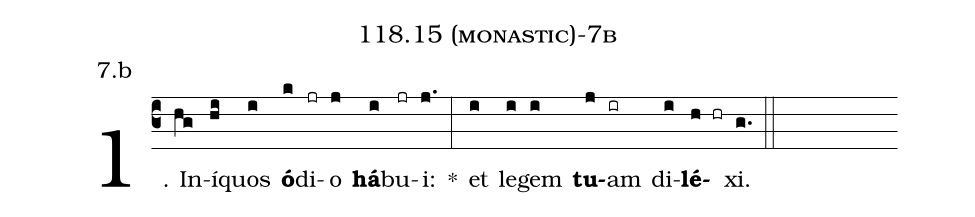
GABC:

name: 118.15 (monastic)-7b;
annotation: 7.b;
%%
(c3)1. In(hg)í(hi)quos(i) <b>ó</b>(k)di(jr)o(j) <b>há</b>(i)bu(jr)i:(j.) *(:) et(i) le(i)gem(i) <b>tu</b>(j)am(ir) di(i)<b>lé</b>(h hr)xi.(g.) (::)
